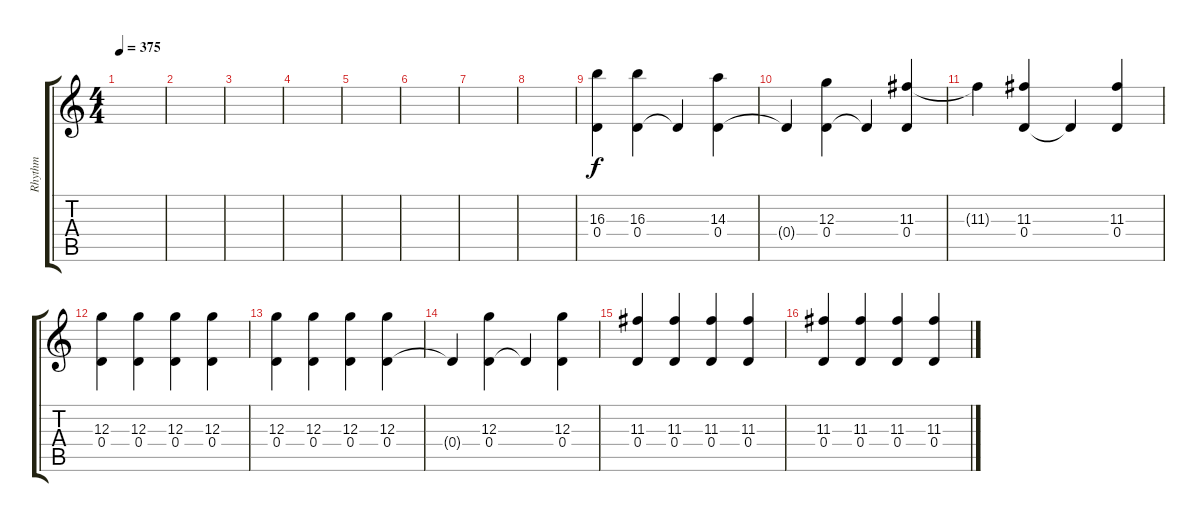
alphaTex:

\track ("Rhythm" "Rhythm") {instrument acousticguitarsteel}
\staff {score tabs}
\tuning (E4 B3 G3 D3 A2 E2) {hide}
\ts (4 4)
\tempo 375
\clef g2
\ks c
|
|
|
|
|
|
|
|
(16.3 0.4).4 (16.3 0.4).4 0.4{t}.4 (14.3 0.4).4 |
0.4{t}.4 (12.3 0.4).4 0.4{t}.4 (11.3 0.4).4 |
11.3{t}.4 (11.3 0.4).4 0.4{t}.4 (11.3 0.4).4 |
(12.3 0.4).4 (12.3 0.4).4 (12.3 0.4).4 (12.3 0.4).4 |
(12.3 0.4).4 (12.3 0.4).4 (12.3 0.4).4 (12.3 0.4).4 |
0.4{t}.4 (12.3 0.4).4 0.4{t}.4 (12.3 0.4).4 |
(11.3 0.4).4 (11.3 0.4).4 (11.3 0.4).4 (11.3 0.4).4 |
(11.3 0.4).4 (11.3 0.4).4 (11.3 0.4).4 (11.3 0.4).4
